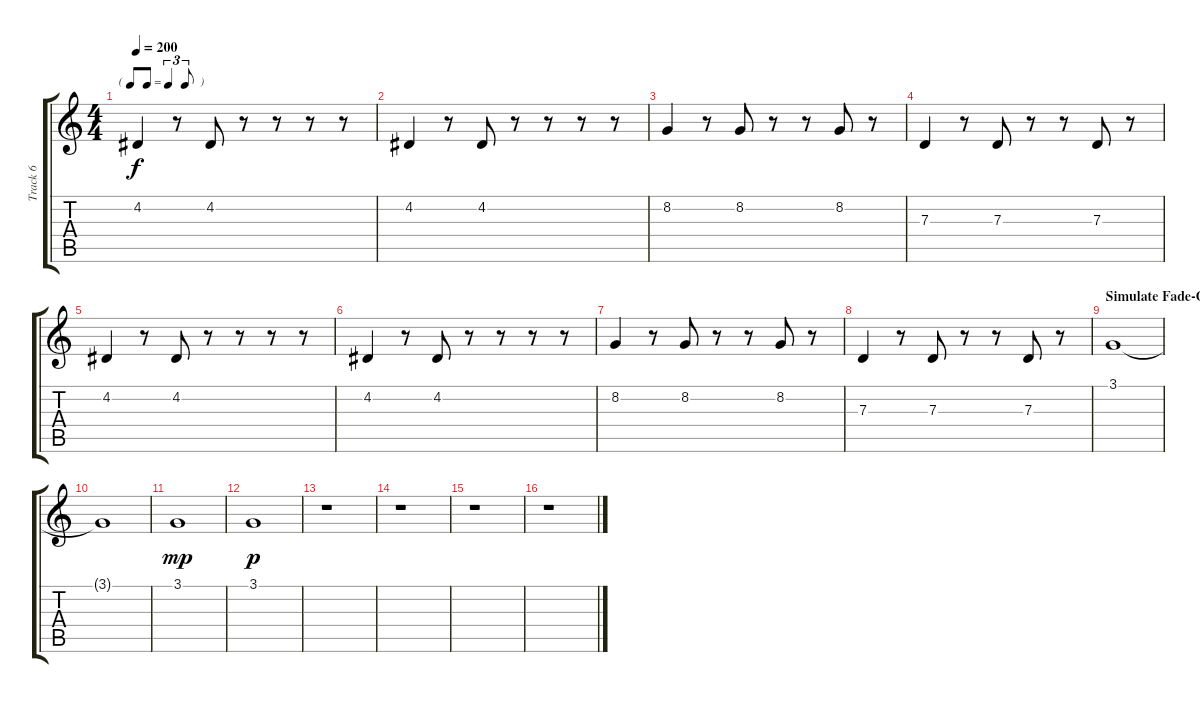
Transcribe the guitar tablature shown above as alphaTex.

\track ("Track 6" "Track 6") {instrument trumpet}
\staff {score tabs}
\tuning (E4 B3 G3 D3 A2 E2) {hide}
\ts (4 4)
\tf triplet8th
\tempo 200
\clef g2
\ks c
4.2.4{dy f} r.8 4.2.8 r.8 r.8 r.8 r.8 |
4.2.4 r.8 4.2.8 r.8 r.8 r.8 r.8 |
8.2.4 r.8 8.2.8 r.8 r.8 8.2.8 r.8 |
7.3.4 r.8 7.3.8 r.8 r.8 7.3.8 r.8 |
4.2.4 r.8 4.2.8 r.8 r.8 r.8 r.8 |
4.2.4 r.8 4.2.8 r.8 r.8 r.8 r.8 |
8.2.4 r.8 8.2.8 r.8 r.8 8.2.8 r.8 |
7.3.4 r.8 7.3.8 r.8 r.8 7.3.8 r.8 |
\section ("" "Simulate Fade-Out")
3.1.1 |
3.1{t}.1 |
3.1.1{dy mp} |
3.1.1{dy p} |
r.1 |
r.1 |
r.1 |
r.1
